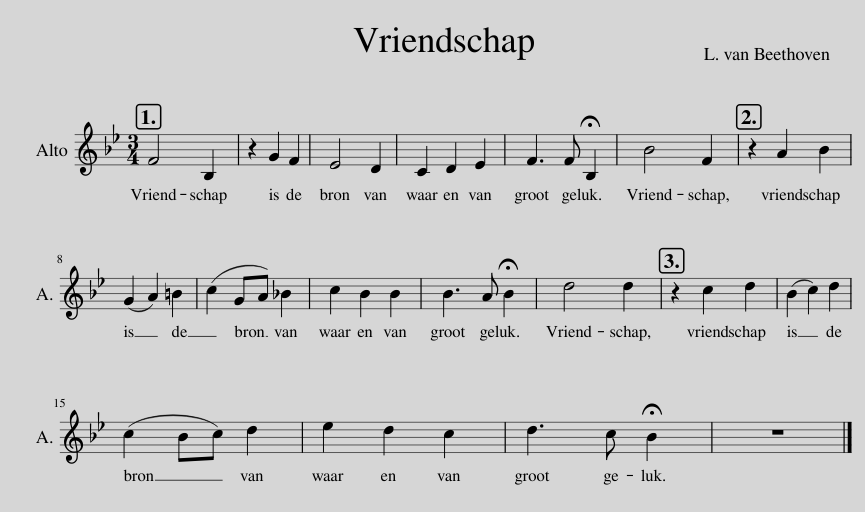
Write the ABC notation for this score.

X:1
L:1/8
M:3/4
I:linebreak $
K:Bb
V:1 treble
V:1
 F4 B,2 | z2 G2 F2 | E4 D2 | C2 D2 E2 | F3 F !fermata!B,2 | %5
 B4 F2 | z2 A2 B2 |$ (G2 A2) =B2 | (c2 GA) _B2 | c2 B2 B2 | %10
 B3 A !fermata!B2 | d4 d2 | z2 c2 d2 | (B2 c2) d2 |$ (c2 Bc) d2 | %15
 e2 d2 c2 | d3 c !fermata!B2 | z6 |] %18
